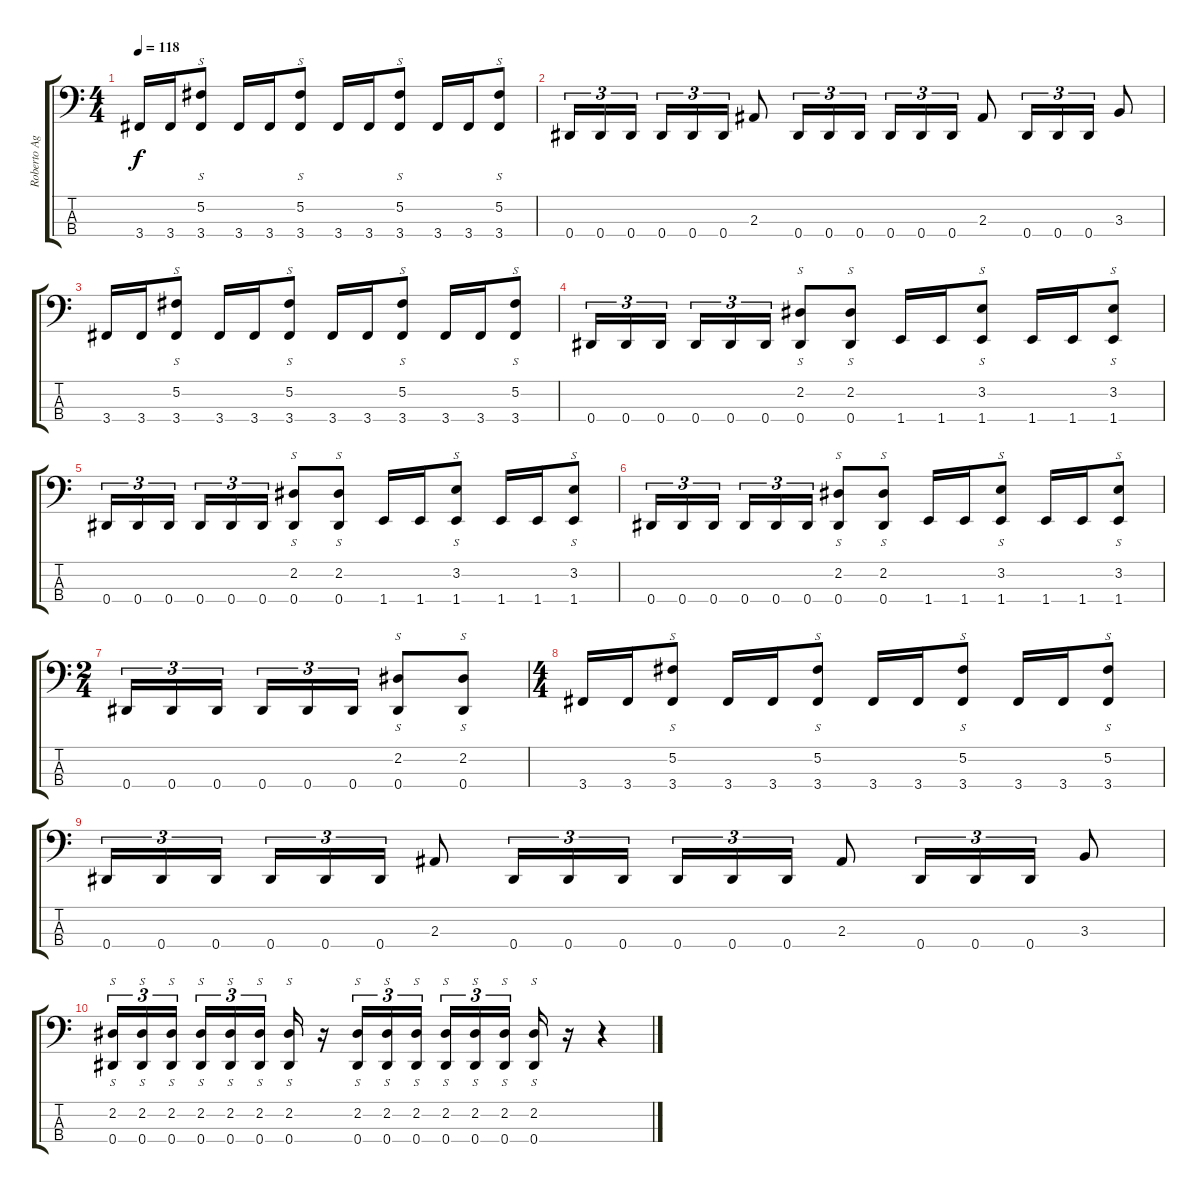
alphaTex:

\track ("Roberto Agustin Miguel Santiago Samuel T" "Roberto Ag") {instrument electricbassfinger}
\staff {score tabs}
\tuning (Gb2 Db2 Ab1 Eb1) {hide}
\ts (4 4)
\tempo 118
\clef f4
\ks c
3.4.16{dy f} 3.4.16 (5.2 3.4).8{s} 3.4.16 3.4.16 (5.2 3.4).8{s} 3.4.16 3.4.16 (5.2 3.4).8{s} 3.4.16 3.4.16 (5.2 3.4).8{s} |
0.4.16{tu (3 2)} 0.4.16{tu (3 2)} 0.4.16{tu (3 2) beam splitsecondary} 0.4.16{tu (3 2)} 0.4.16{tu (3 2)} 0.4.16{tu (3 2)} 2.3.8 0.4.16{tu (3 2)} 0.4.16{tu (3 2)} 0.4.16{tu (3 2)} 0.4.16{tu (3 2)} 0.4.16{tu (3 2)} 0.4.16{tu (3 2)} 2.3.8 0.4.16{tu (3 2)} 0.4.16{tu (3 2)} 0.4.16{tu (3 2)} 3.3.8 |
3.4.16 3.4.16 (5.2 3.4).8{s} 3.4.16 3.4.16 (5.2 3.4).8{s} 3.4.16 3.4.16 (5.2 3.4).8{s} 3.4.16 3.4.16 (5.2 3.4).8{s} |
0.4.16{tu (3 2)} 0.4.16{tu (3 2)} 0.4.16{tu (3 2) beam splitsecondary} 0.4.16{tu (3 2)} 0.4.16{tu (3 2)} 0.4.16{tu (3 2)} (2.2 0.4).8{s} (2.2 0.4).8{s} 1.4.16 1.4.16 (3.2 1.4).8{s} 1.4.16 1.4.16 (3.2 1.4).8{s} |
0.4.16{tu (3 2)} 0.4.16{tu (3 2)} 0.4.16{tu (3 2) beam splitsecondary} 0.4.16{tu (3 2)} 0.4.16{tu (3 2)} 0.4.16{tu (3 2)} (2.2 0.4).8{s} (2.2 0.4).8{s} 1.4.16 1.4.16 (3.2 1.4).8{s} 1.4.16 1.4.16 (3.2 1.4).8{s} |
0.4.16{tu (3 2)} 0.4.16{tu (3 2)} 0.4.16{tu (3 2) beam splitsecondary} 0.4.16{tu (3 2)} 0.4.16{tu (3 2)} 0.4.16{tu (3 2)} (2.2 0.4).8{s} (2.2 0.4).8{s} 1.4.16 1.4.16 (3.2 1.4).8{s} 1.4.16 1.4.16 (3.2 1.4).8{s} |
\ts (2 4)
0.4.16{tu (3 2)} 0.4.16{tu (3 2)} 0.4.16{tu (3 2) beam splitsecondary} 0.4.16{tu (3 2)} 0.4.16{tu (3 2)} 0.4.16{tu (3 2)} (2.2 0.4).8{s} (2.2 0.4).8{s} |
\ts (4 4)
3.4.16 3.4.16 (5.2 3.4).8{s} 3.4.16 3.4.16 (5.2 3.4).8{s} 3.4.16 3.4.16 (5.2 3.4).8{s} 3.4.16 3.4.16 (5.2 3.4).8{s} |
0.4.16{tu (3 2)} 0.4.16{tu (3 2)} 0.4.16{tu (3 2) beam splitsecondary} 0.4.16{tu (3 2)} 0.4.16{tu (3 2)} 0.4.16{tu (3 2)} 2.3.8 0.4.16{tu (3 2)} 0.4.16{tu (3 2)} 0.4.16{tu (3 2)} 0.4.16{tu (3 2)} 0.4.16{tu (3 2)} 0.4.16{tu (3 2)} 2.3.8 0.4.16{tu (3 2)} 0.4.16{tu (3 2)} 0.4.16{tu (3 2)} 3.3.8 |
(2.2 0.4).16{s tu (3 2)} (2.2 0.4).16{s tu (3 2)} (2.2 0.4).16{s tu (3 2) beam splitsecondary} (2.2 0.4).16{s tu (3 2)} (2.2 0.4).16{s tu (3 2)} (2.2 0.4).16{s tu (3 2)} (2.2 0.4).16{s} r.16 (2.2 0.4).16{s tu (3 2)} (2.2 0.4).16{s tu (3 2)} (2.2 0.4).16{s tu (3 2)} (2.2 0.4).16{s tu (3 2)} (2.2 0.4).16{s tu (3 2)} (2.2 0.4).16{s tu (3 2) beam splitsecondary} (2.2 0.4).16{s} r.16 r.4
